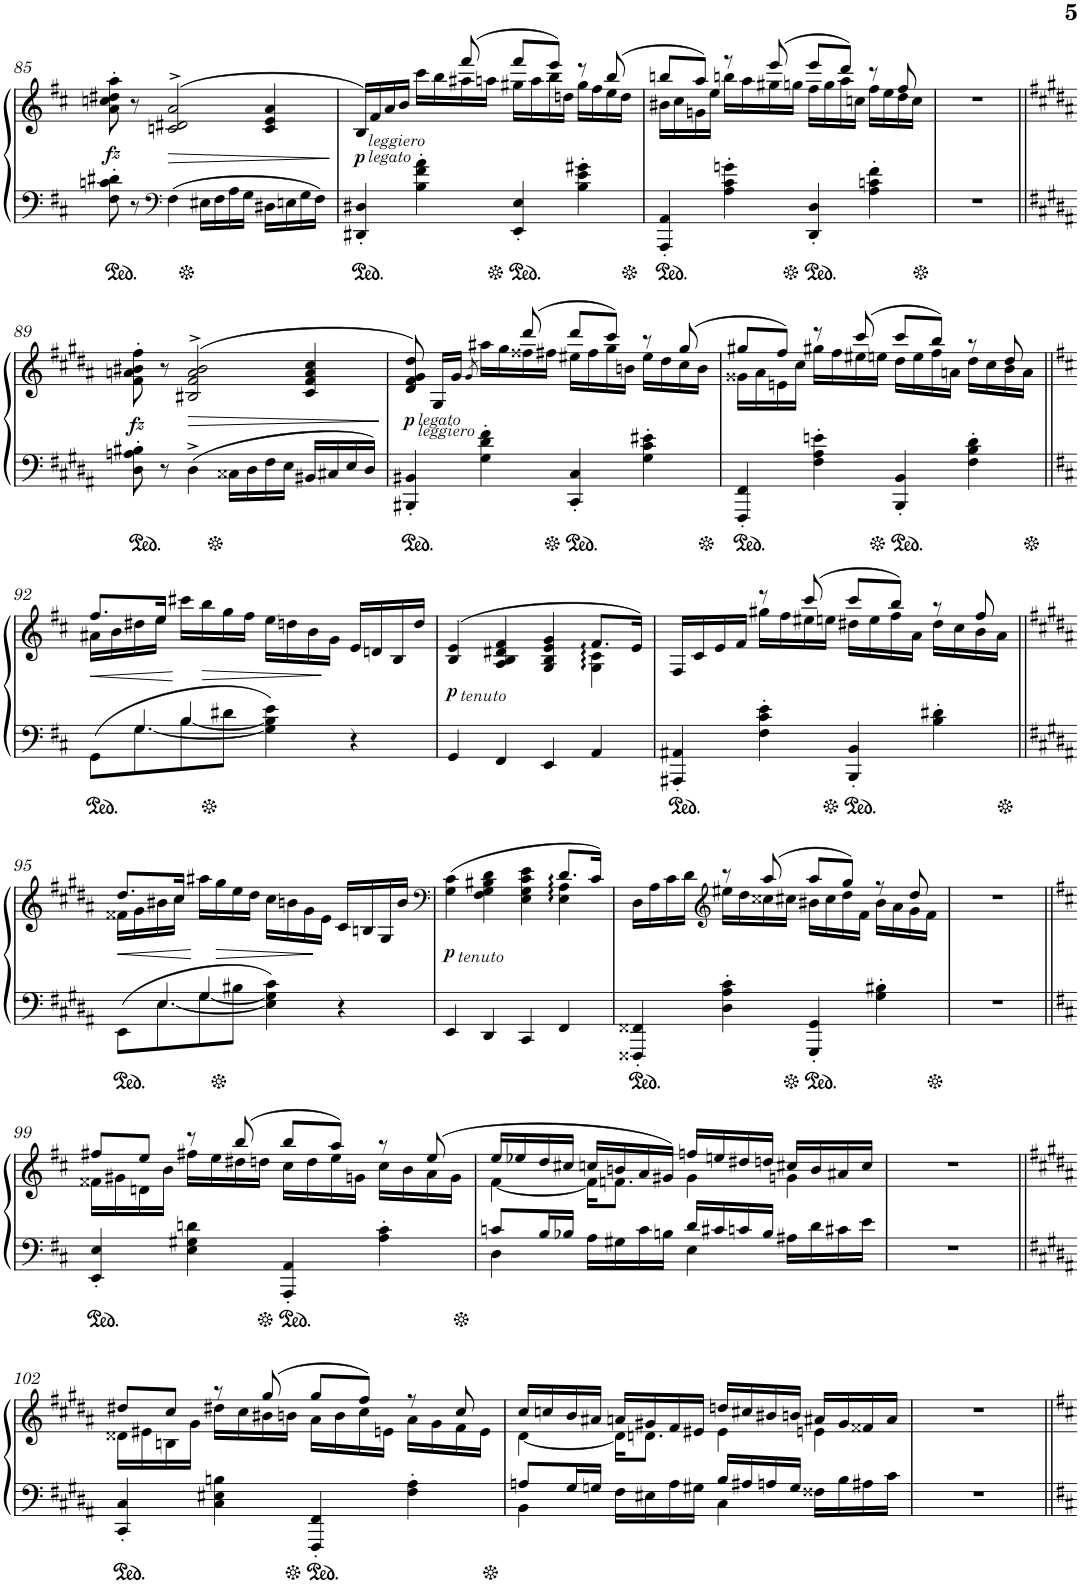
**kern	**kern	**dynam
*part1	*part1	*part1
*staff2	*staff1	*staff1/2
*I"Piano	*	*
*I'Pno.	*	*
!!LO:PB:g=z
*clefF4	*clefG2	*
*k[f#c#]	*k[f#c#]	*
*M4/4	*M4/4	*
=85	=85	=85
!	!	!LO:DY:b
8F#\' 8cn\' 8d#X\'	8a\' 8ccn\' 8dd#X\' 8aa\'	fz
8r	8r	.
*clefF4	*	*
!	!	!LO:HP:b
4F#\	(>2cn/^> 2d#X/^> 2a/^>	>
16E#X\LL	.	.
16F#\	.	.
16A\	.	.
16G\JJ	.	.
16D#X\LL	4c/ 4e/ 4a/	.
16En\	.	.
16G\	.	.
16F#\JJ	.	.
.	.	]
=86	=86	=86
*	*^	*
!	!LO:TX:b:i:t=leggiero	!	!
!	!LO:TX:b:i:t=legato	!	!
!	!	!	!LO:DY:b
4DD#X/' 4D#X/'	16B/LL)	4ryy	p
.	16f#/	.	.
.	16a/	.	.
.	16b/JJ	.	.
4B\' 4f#\' 4a\'	8ryy	16ccc#\LL	.
.	.	16bb\	.
.	(8fff#/	16aa#X\	.
.	.	16aan\JJ	.
4EE/' 4E/'	8fff#/L	16gg#X\LL	.
.	.	16aa\	.
.	8eee/J)	16bb\	.
.	.	16ddn\JJ	.
4B\' 4e\' 4g#X\'	8r	16gg#\LL	.
.	.	16ff#\	.
.	(8bb/	16ee\	.
.	.	16dd\JJ	.
=87	=87	=87	=87
4AAA/' 4AA/'	8bbn/L	16b#X\LL	.
.	.	16cc#\	.
.	8aa/J)	16gn\	.
.	.	16ee\JJ	.
4A\' 4c#\' 4gn\'	8r	16bbn\LL	.
.	.	16aa\	.
.	(8eee/	16gg#X\	.
.	.	16ggn\JJ	.
4DD/' 4D/'	8eee/L	16ff#\LL	.
.	.	16gg\	.
.	8ddd/J)	16aa\	.
.	.	16ccn\JJ	.
4A\' 4cn\' 4f#\'	8r	16ff#\LL	.
.	.	16ee\	.
.	8ff#/	16dd\	.
.	.	16cc\JJ	.
*	*v	*v	*
=88	=88	=88
1r	1r	.
!!LO:LB:g=z
=89||	=89||	=89||
*k[f#c#g#d#a#]	*k[f#c#g#d#a#]	*
!	!	!LO:DY:b
8D#\' 8An\' 8B#X\'	8f#\' 8an\' 8b#X\' 8ff#\'	fz
8r	8r	.
!	!	!LO:HP:b
4D#^\	(>2B#X/^> 2f#/^> 2a/^> 2b#/^>	>
16C##X\LL	.	.
16D#\	.	.
16F#\	.	.
16E\JJ	.	.
16BB#X/LL	4c#/ 4f#/ 4a/ 4cc#/	.
16C#X/	.	.
16E/	.	.
16D#/JJ	.	.
.	.	]
=90	=90	=90
*	*^	*
!	!LO:TX:b:i:t=leggiero	!	!
!	!LO:TX:b:i:t=legato	!	!
!	!	!	!LO:DY:b
4BBB#X/' 4BB#X/'	8d#/ 8f#/ 8g#/ 8dd#/)	4ryy	p
.	16G#/LL	.	.
.	16g#/JJ	.	.
.	.	8qg#/	.
4G#\' 4d#\' 4f#\'	8ryy	16aa#X\LL	.
.	.	16gg#\	.
.	(8ddd#/	16ff##X\	.
.	.	16ff#X\JJ	.
4CC#/' 4C#/'	8ddd#/L	16ee#X\LL	.
.	.	16ff#\	.
.	8ccc#/J)	16gg#\	.
.	.	16bn\JJ	.
4G#\' 4c#\' 4e#X\'	8r	16ee#\LL	.
.	.	16dd#\	.
.	(8gg#/	16cc#\	.
.	.	16b\JJ	.
=91	=91	=91	=91
4FFF#/' 4FF#/'	8gg#X/L	16g##X\LL	.
.	.	16a#\	.
.	8ff#/J)	16en\	.
.	.	16cc#\JJ	.
4F#\' 4A#\' 4en\'	8r	16gg#X\LL	.
.	.	16ff#\	.
.	(8ccc#/	16ee#X\	.
.	.	16een\JJ	.
4BBB/' 4BB/'	8ccc#/L	16dd#\LL	.
.	.	16ee\	.
.	8bb/J)	16ff#\	.
.	.	16an\JJ	.
4F#\' 4B\' 4d#\'	8r	16dd#\LL	.
.	.	16cc#\	.
.	8dd#/	16b\	.
.	.	16a\JJ	.
!!LO:LB:g=z	!!
=92||	=92||	=92||	=92||
*k[f#c#]	*k[f#c#]	*	*
*^	*	*	*
*	*^	*	*	*
!	!	!	!	!	!LO:HP:b
8GG\L	8ryy	4ryy	8.ff#/L	16a#X\LL	<
.	.	.	.	16b\	.
8G\	[<4.G/	.	.	16dd#X\	.
.	.	.	16ee/Jk	16ee\JJ	.
8B\	.	[<4B/	16ccc#X\LL	2.ryy	[
!	!	!	!	!	!LO:HP:b
.	.	.	16bb\	.	>
8d#X\J	.	.	16gg\	.	.
.	.	.	16ff#\JJ	.	.
4G\] 4B\] 4e\	2ryy	2ryy	16ee\LL	.	.
.	.	.	16ddn\	.	.
.	.	.	16b\	.	.
.	.	.	16g\JJ	.	]
4r	.	.	16e/LL	.	.
.	.	.	16dn/	.	.
.	.	.	16B/	.	.
.	.	.	16dd/JJ	.	.
*v	*v	*v	*	*	*
=93	=93	=93	=93
!	!LO:TX:b:i:t=tenuto	!	!
!	!	!	!LO:DY:b
4GG/	(4B/ 4e/	2.ryy	p
4FF#>/	4A/ 4B/ 4d#X/ 4f#/	.	.
4EE>/	4G/ 4B/ 4e/ 4g/	.	.
4AA>/	8.f#/L	4G\ 4c#\	.
.	16e/Jk)	.	.
=94	=94	=94	=94
4AAA#X/' 4AA#X/'	16F#/LL	4ryy	.
.	16c#/	.	.
.	16e/	.	.
.	16f#/JJ	.	.
4F#\' 4c#\' 4e\'	8r	16gg#X\LL	.
.	.	16ff#\	.
.	(8ccc#/	16ee#X\	.
.	.	16een\JJ	.
4BBB/' 4BB/'	8ccc#/L	16dd#X\LL	.
.	.	16ee\	.
.	8bb/J)	16ff#\	.
.	.	16a\JJ	.
4B\' 4d#X\'	8r	16dd#\LL	.
.	.	16cc#\	.
.	8ff#/	16b\	.
.	.	16a\JJ	.
!!LO:LB:g=z	!!
=95||	=95||	=95||	=95||
*k[f#c#g#d#a#]	*k[f#c#g#d#a#]	*	*
*^	*	*	*
*	*^	*	*	*
!	!	!	!	!	!LO:HP:b
8EE\L	8ryy	4ryy	8.dd#/L	16f##X\LL	<
.	.	.	.	16g#\	.
8E\	[<4.E/	.	.	16b#X\	.
.	.	.	16cc#/Jk	16cc#\JJ	.
8G#\	.	[<4G#/	16aa#X\LL	2.ryy	[
!	!	!	!	!	!LO:HP:b
.	.	.	16gg#\	.	>
8B#X\J	.	.	16ee\	.	.
.	.	.	16dd#\JJ	.	.
4E\] 4G#\] 4c#\	2ryy	2ryy	16cc#\LL	.	.
.	.	.	16bn\	.	.
.	.	.	16g#\	.	.
.	.	.	16e\JJ	.	]
4r	.	.	16c#/LL	.	.
.	.	.	16Bn/	.	.
.	.	.	16G#/	.	.
.	.	.	16b/JJ	.	.
*v	*v	*v	*	*	*
=96	=96	=96	=96
*	*clefF4	*	*
!	!LO:TX:b:i:t=tenuto	!	!
!	!	!	!LO:DY:b
4EE/	(4G#\ 4c#\	2.ryy	p
4DD#>/	4F#\ 4G#\ 4B#X\ 4d#\	.	.
4CC#>/	4E\ 4G#\ 4c#\ 4e\	.	.
4FF#>/	8.d#/L	4E\ 4A#\	.
.	16c#/Jk)	.	.
=97	=97	=97	=97
4FFF##X/' 4FF##X/'	16D#\LL	4ryy	.
.	16A#\	.	.
.	16c#\	.	.
.	16d#\JJ	.	.
*	*clefG2	*	*
4D#\' 4A#\' 4c#\'	8r	16ee#X\LL	.
.	.	16dd#\	.
.	(8aa#/	16cc##X\	.
.	.	16cc#X\JJ	.
4GGG#/' 4GG#/'	8aa#/L	16b#X\LL	.
.	.	16cc#\	.
.	8gg#/J)	16dd#\	.
.	.	16f#\JJ	.
4G#\' 4B#X\'	8r	16b#\LL	.
.	.	16a#\	.
.	8dd#/	16g#\	.
.	.	16f#\JJ	.
*	*v	*v	*
=98	=98	=98
1r	1r	.
!!LO:LB:g=z
=99||	=99||	=99||
*k[f#c#]	*k[f#c#]	*
*	*^	*
4EE/' 4E/'	8ff#X/L	16f##X\LL	.
.	.	16g#X\	.
.	8ee/J	16dn\	.
.	.	16b\JJ	.
4E\ 4G#X\ 4dn\	8r	16ff#X\LL	.
.	.	16ee\	.
.	(8bb/	16dd#X\	.
.	.	16ddn\JJ	.
4AAA/' 4AA/'	8bb/L	16cc#\LL	.
.	.	16dd\	.
.	8aa/J)	16ee\	.
.	.	16gn\JJ	.
4A\' 4c#\'	8r	16cc#\LL	.
.	.	16b\	.
.	(8ee/	16a\	.
.	.	16g\JJ	.
=100	=100	=100	=100
*^	*	*	*
8cn/L	4D\	16ee/LL	[4f#\	.
.	.	16ee-X/	.	.
16B/L	.	16dd/	.	.
16B-X/JJ	.	16cc#X/JJ	.	.
16A\LL	4ryy	16ccn/LL	16f#\KL]	.
16G#X\	.	16bn/	8.fn\J	.
16c\	.	16a/	.	.
16Bn\JJ	.	16g#X/JJ)	.	.
16d/LL	4E\	16ffn/LL	4g#\	.
16c#X/	.	16een/	.	.
16cn/	.	16dd#X/	.	.
16B/JJ	.	16ddn/JJ	.	.
16A#X\LL	4ryy	16cc#X/LL	4gn\	.
16d\	.	16b/	.	.
16c#X\	.	16a#X/	.	.
16e\JJ	.	16cc#/JJ	.	.
*v	*v	*	*	*
*	*v	*v	*
=101	=101	=101
1r	1r	.
!!LO:LB:g=z
=102||	=102||	=102||
*k[f#c#g#d#a#]	*k[f#c#g#d#a#]	*
*	*^	*
4CC#/' 4C#/'	8dd#X/L	16d##X\LL	.
.	.	16e#X\	.
.	8cc#/J	16Bn\	.
.	.	16g#\JJ	.
4C#\ 4E#X\ 4Bn\	8r	16dd#X\LL	.
.	.	16cc#\	.
.	(8gg#/	16b#X\	.
.	.	16bn\JJ	.
4FFF#/' 4FF#/'	8gg#/L	16a#\LL	.
.	.	16b\	.
.	8ff#/J)	16cc#\	.
.	.	16en\JJ	.
4F#\' 4A#\'	8r	16a#\LL	.
.	.	16g#\	.
.	8cc#/	16f#\	.
.	.	16e\JJ	.
=103	=103	=103	=103
*^	*	*	*
8An/L	4BB\	16cc#/LL	[4d#\	.
.	.	16ccn/	.	.
16G#/L	.	16b/	.	.
16Gn/JJ	.	16a#X/JJ	.	.
16F#\LL	4ryy	16an/LL	16d#\KL]	.
16E#X\	.	16g#X/	8.dn\J	.
16A\	.	16f#/	.	.
16G#X\JJ	.	16e#X/JJ	.	.
16B/LL	4C#\	16ddn/LL	4e#\	.
16A#X/	.	16cc#X/	.	.
16An/	.	16b#X/	.	.
16G#/JJ	.	16bn/JJ	.	.
16F##X\LL	4ryy	16a#X/LL	4en\	.
16B\	.	16g#/	.	.
16A#X\	.	16f##X/	.	.
16c#\JJ	.	16a#/JJ	.	.
*v	*v	*	*	*
*	*v	*v	*
=104	=104	=104
1r	1r	.
=||	=||	=||
*-	*-	*-
